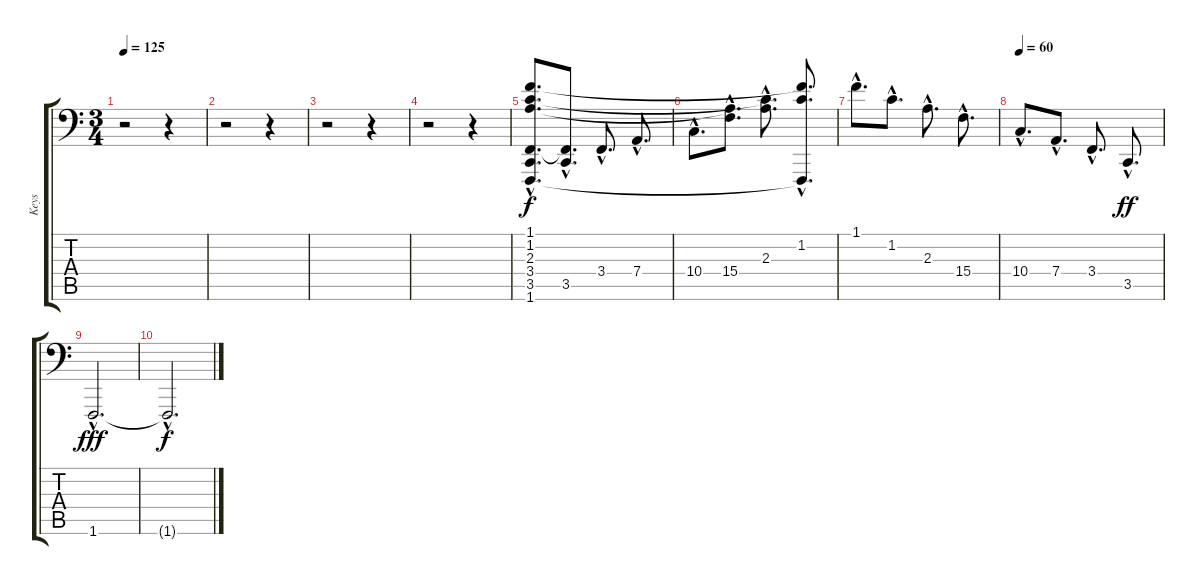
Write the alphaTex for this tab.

\track ("Keys" "Keys") {instrument acousticgrandpiano}
\staff {score tabs}
\tuning (E4 B3 G3 D2 A1 E1) {hide}
\ts (3 4)
\tempo 125
\clef f4
\ks c
r.2{dy f} r.4 |
r.2 r.4 |
r.2 r.4 |
r.2 r.4 |
(1.1{hac} 1.2{hac} 2.3{hac} 3.4{hac} 3.5{hac} 1.6{hac}).8{d} (3.4{hac t} 3.5{hac}).8{d} 3.4{hac}.8{d} 7.4{hac}.8{d} |
10.4{hac}.8{d} (2.3{hac t} 15.4{hac}).8{d} (1.2{hac t} 2.3{hac}).8{d} (1.1{hac t} 1.2{hac} 1.6{hac t}).8{d} |
1.1{hac}.8{d} 1.2{hac}.8{d} 2.3{hac}.8{d} 15.4{hac}.8{d} |
\tempo 60
10.4{hac}.8{d} 7.4{hac}.8{d} 3.4{hac}.8{d} 3.5{hac}.8{d dy ff} |
1.6{hac}.2{d dy fff} |
1.6{hac t}.2{d dy f}
